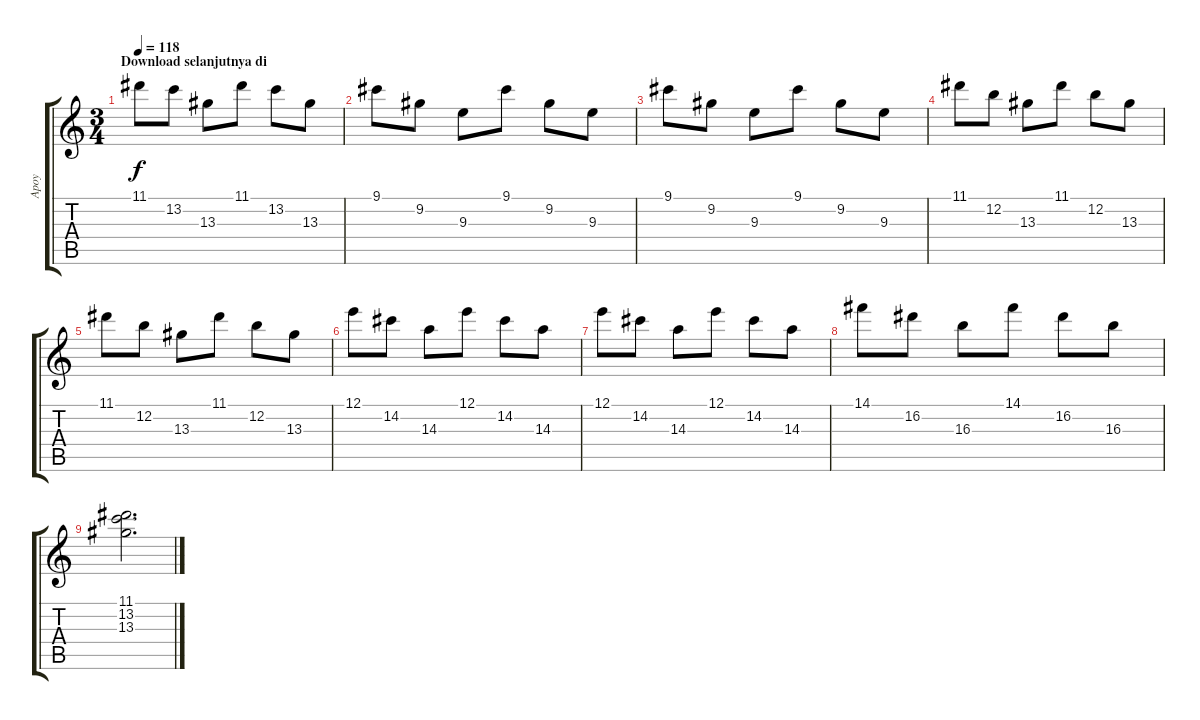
\track ("Apoy" "Apoy") {instrument acousticguitarnylon}
\staff {score tabs}
\tuning (E4 B3 G3 D3 A2 E2) {hide}
\ts (3 4)
\section ("" "Download selanjutnya di")
\tempo 118
\clef g2
\ks c
11.1.8{dy f} 13.2.8 13.3.8 11.1.8 13.2.8 13.3.8 |
9.1.8 9.2.8 9.3.8 9.1.8 9.2.8 9.3.8 |
9.1.8 9.2.8 9.3.8 9.1.8 9.2.8 9.3.8 |
11.1.8 12.2.8 13.3.8 11.1.8 12.2.8 13.3.8 |
11.1.8 12.2.8 13.3.8 11.1.8 12.2.8 13.3.8 |
12.1.8 14.2.8 14.3.8 12.1.8 14.2.8 14.3.8 |
12.1.8 14.2.8 14.3.8 12.1.8 14.2.8 14.3.8 |
14.1.8 16.2.8 16.3.8 14.1.8 16.2.8 16.3.8 |
(11.1 13.2 13.3).2{d}
